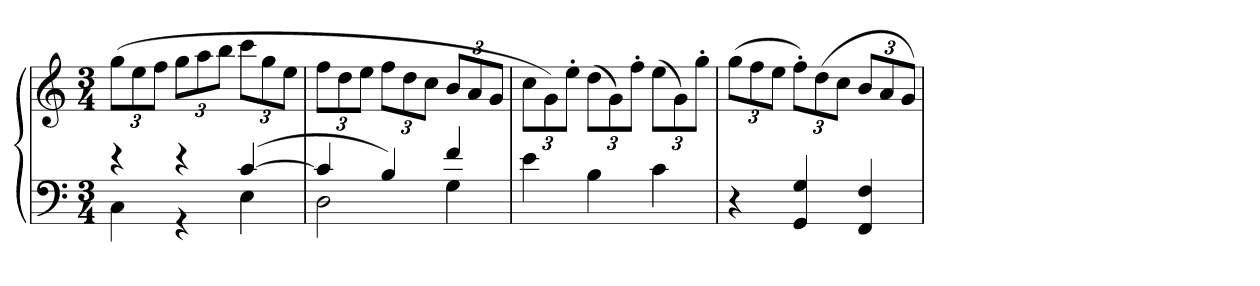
**kern	**kern
*part1	*part1
*staff2	*staff1
*clefF4	*clefG2
*k[]	*k[]
*M3/4	*M3/4
=	=
*^	*
4r	4C	(12ggL
.	.	12ee
.	.	12ffJ
4r	4r	12ggL
.	.	12aa
.	.	12bbJ
([4c	4E	12cccL
.	.	12gg
.	.	12eeJ
=	=	=
4c]	2D	12ffL
.	.	12dd
.	.	12eeJ
4B)	.	12ffL
.	.	12dd
.	.	12ccJ
4f	4G	12bL
.	.	12a
.	.	12gJ
*v	*v	*
=	=
4e	12ccL
.	12g)
.	12ee'J
4B	(12ddL
.	12g)
.	12ff'J
4c	(12eeL
.	12g)
.	12gg'J
=	=
4r	(12ggL
.	12ff
.	12eeJ
4GG 4G	12ff'L)
.	(12dd
.	12ccJ
4FF 4F	12bL
.	12a
.	12gJ)
=	=
*-	*-
